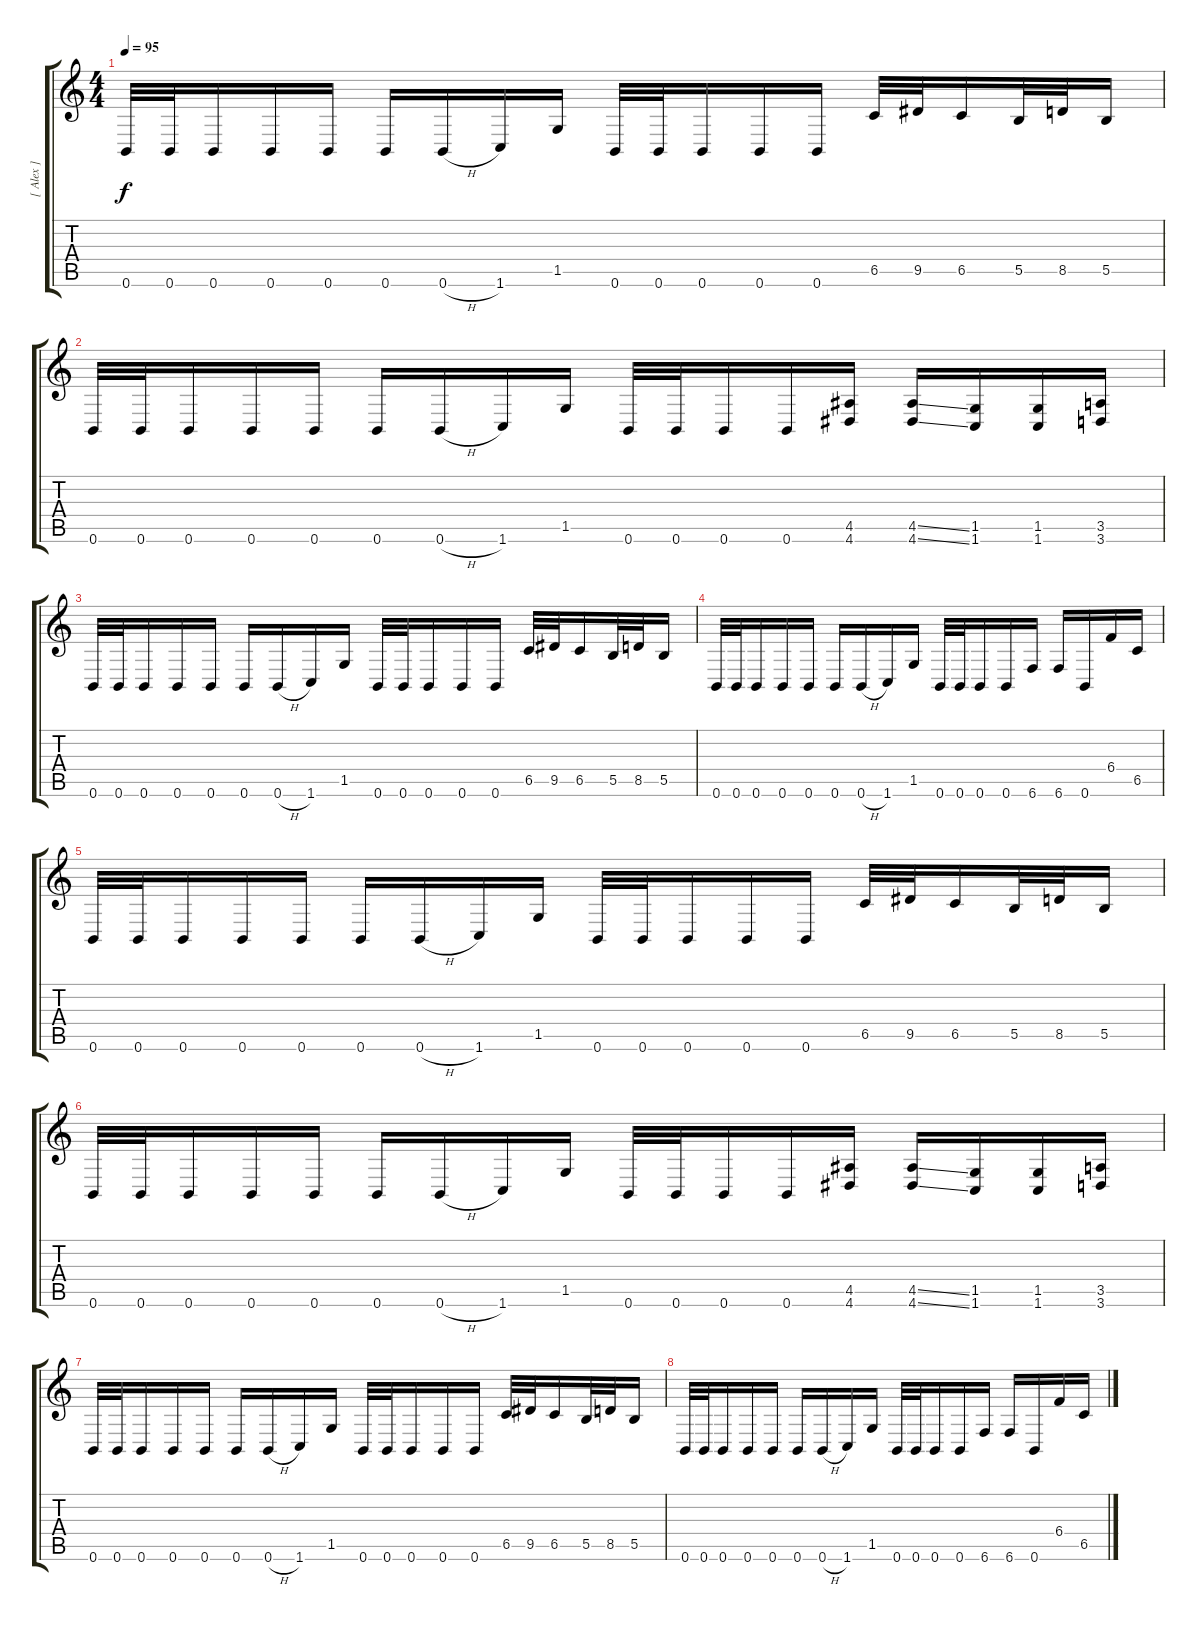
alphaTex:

\track ("[ Alex ]" "[ Alex ]") {instrument overdrivenguitar}
\staff {score tabs}
\tuning (Db4 Ab3 E3 B2 Gb2 B1) {hide}
\ts (4 4)
\tempo 95
\clef g2
\ks c
0.6.32{dy f} 0.6.32 0.6.16 0.6.16 0.6.16 0.6.16 0.6{h}.16 1.6.16 1.5.16 0.6.32 0.6.32 0.6.16 0.6.16 0.6.16 6.5.32 9.5.32 6.5.16 5.5.32 8.5.32 5.5.16 |
0.6.32 0.6.32 0.6.16 0.6.16 0.6.16 0.6.16 0.6{h}.16 1.6.16 1.5.16 0.6.32 0.6.32 0.6.16 0.6.16 (4.5 4.6).16 (4.5{ss} 4.6{ss}).16 (1.5 1.6).16 (1.5 1.6).16 (3.5 3.6).16 |
0.6.32 0.6.32 0.6.16 0.6.16 0.6.16 0.6.16 0.6{h}.16 1.6.16 1.5.16 0.6.32 0.6.32 0.6.16 0.6.16 0.6.16 6.5.32 9.5.32 6.5.16 5.5.32 8.5.32 5.5.16 |
0.6.32 0.6.32 0.6.16 0.6.16 0.6.16 0.6.16 0.6{h}.16 1.6.16 1.5.16 0.6.32 0.6.32 0.6.16 0.6.16 6.6.16 6.6.16 0.6.16 6.4.16 6.5.16 |
0.6.32 0.6.32 0.6.16 0.6.16 0.6.16 0.6.16 0.6{h}.16 1.6.16 1.5.16 0.6.32 0.6.32 0.6.16 0.6.16 0.6.16 6.5.32 9.5.32 6.5.16 5.5.32 8.5.32 5.5.16 |
0.6.32 0.6.32 0.6.16 0.6.16 0.6.16 0.6.16 0.6{h}.16 1.6.16 1.5.16 0.6.32 0.6.32 0.6.16 0.6.16 (4.5 4.6).16 (4.5{ss} 4.6{ss}).16 (1.5 1.6).16 (1.5 1.6).16 (3.5 3.6).16 |
0.6.32 0.6.32 0.6.16 0.6.16 0.6.16 0.6.16 0.6{h}.16 1.6.16 1.5.16 0.6.32 0.6.32 0.6.16 0.6.16 0.6.16 6.5.32 9.5.32 6.5.16 5.5.32 8.5.32 5.5.16 |
0.6.32 0.6.32 0.6.16 0.6.16 0.6.16 0.6.16 0.6{h}.16 1.6.16 1.5.16 0.6.32 0.6.32 0.6.16 0.6.16 6.6.16 6.6.16 0.6.16 6.4.16 6.5.16
